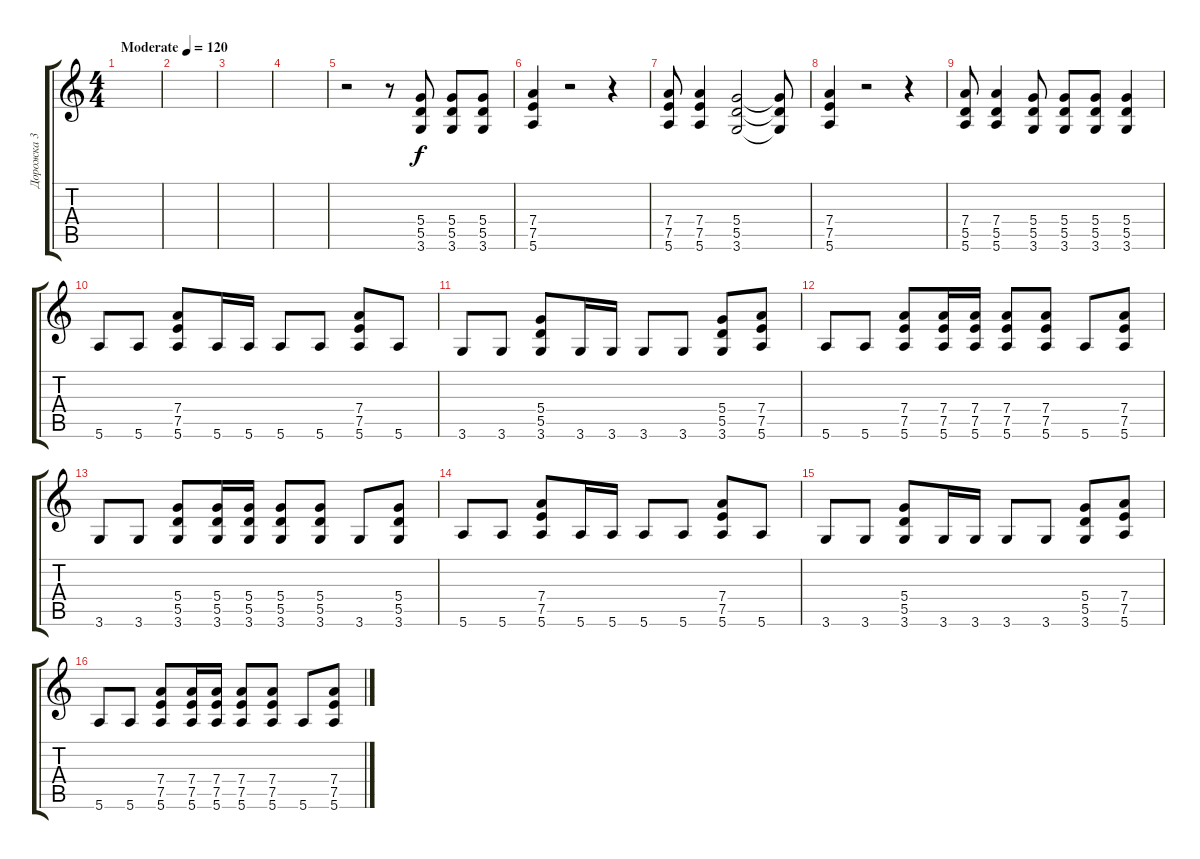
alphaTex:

\track ("Дорожка 3" "Дорожка 3") {instrument distortionguitar}
\staff {score tabs}
\tuning (E4 B3 G3 D3 A2 E2) {hide}
\ts (4 4)
\tempo (120 "Moderate")
\clef g2
\ks c
|
|
|
|
r.2 r.8 (5.4 5.5 3.6).8 (5.4 5.5 3.6).8 (5.4 5.5 3.6).8 |
(7.4 7.5 5.6).4 r.2 r.4 |
(7.4 7.5 5.6).8 (7.4 7.5 5.6).4 (5.4 5.5 3.6).2 (5.4{t} 5.5{t} 3.6{t}).8 |
(7.4 7.5 5.6).4 r.2 r.4 |
(7.4 5.5 5.6).8 (7.4 5.5 5.6).4 (5.4 5.5 3.6).8 (5.4 5.5 3.6).8 (5.4 5.5 3.6).8 (5.4 5.5 3.6).4 |
5.6.8 5.6.8 (7.4 7.5 5.6).8 5.6.16 5.6.16 5.6.8 5.6.8 (7.4 7.5 5.6).8 5.6.8 |
3.6.8 3.6.8 (5.4 5.5 3.6).8 3.6.16 3.6.16 3.6.8 3.6.8 (5.4 5.5 3.6).8 (7.4 7.5 5.6).8 |
5.6.8 5.6.8 (7.4 7.5 5.6).8 (7.4 7.5 5.6).16 (7.4 7.5 5.6).16 (7.4 7.5 5.6).8 (7.4 7.5 5.6).8 5.6.8 (7.4 7.5 5.6).8 |
3.6.8 3.6.8 (5.4 5.5 3.6).8 (5.4 5.5 3.6).16 (5.4 5.5 3.6).16 (5.4 5.5 3.6).8 (5.4 5.5 3.6).8 3.6.8 (5.4 5.5 3.6).8 |
5.6.8 5.6.8 (7.4 7.5 5.6).8 5.6.16 5.6.16 5.6.8 5.6.8 (7.4 7.5 5.6).8 5.6.8 |
3.6.8 3.6.8 (5.4 5.5 3.6).8 3.6.16 3.6.16 3.6.8 3.6.8 (5.4 5.5 3.6).8 (7.4 7.5 5.6).8 |
5.6.8 5.6.8 (7.4 7.5 5.6).8 (7.4 7.5 5.6).16 (7.4 7.5 5.6).16 (7.4 7.5 5.6).8 (7.4 7.5 5.6).8 5.6.8 (7.4 7.5 5.6).8
